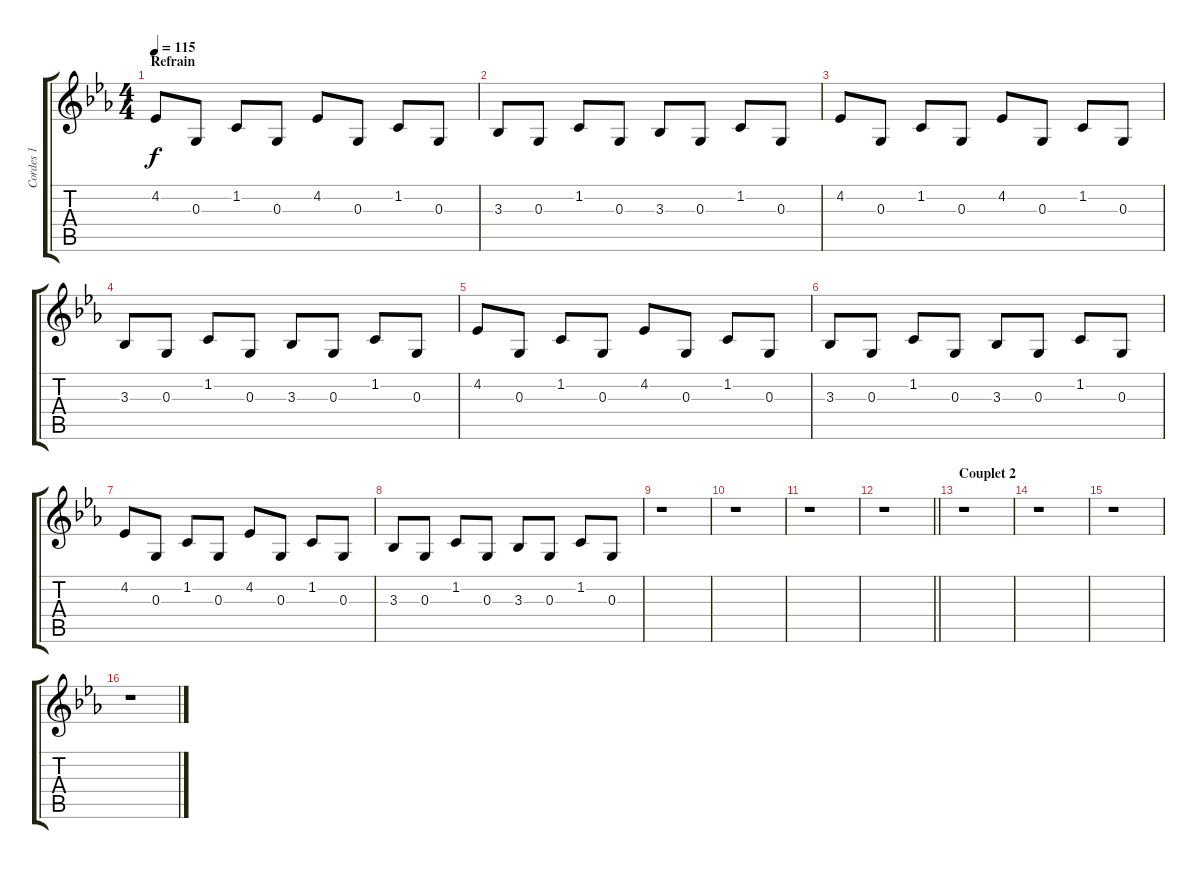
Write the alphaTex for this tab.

\track ("Cordes 1" "Cordes 1") {instrument synthstrings1}
\staff {score tabs}
\tuning (E4 B3 G3 D3 A2 E2) {hide}
\ts (4 4)
\section ("" "Refrain")
\tempo 115
\clef g2
\ks eb
4.2.8{dy f} 0.3.8 1.2.8 0.3.8 4.2.8 0.3.8 1.2.8 0.3.8 |
3.3.8 0.3.8 1.2.8 0.3.8 3.3.8 0.3.8 1.2.8 0.3.8 |
4.2.8 0.3.8 1.2.8 0.3.8 4.2.8 0.3.8 1.2.8 0.3.8 |
3.3.8 0.3.8 1.2.8 0.3.8 3.3.8 0.3.8 1.2.8 0.3.8 |
4.2.8 0.3.8 1.2.8 0.3.8 4.2.8 0.3.8 1.2.8 0.3.8 |
3.3.8 0.3.8 1.2.8 0.3.8 3.3.8 0.3.8 1.2.8 0.3.8 |
4.2.8 0.3.8 1.2.8 0.3.8 4.2.8 0.3.8 1.2.8 0.3.8 |
3.3.8 0.3.8 1.2.8 0.3.8 3.3.8 0.3.8 1.2.8 0.3.8 |
r.1 |
r.1 |
r.1 |
\barLineRight lightlight
r.1 |
\section ("" "Couplet 2")
r.1 |
r.1 |
r.1 |
r.1
